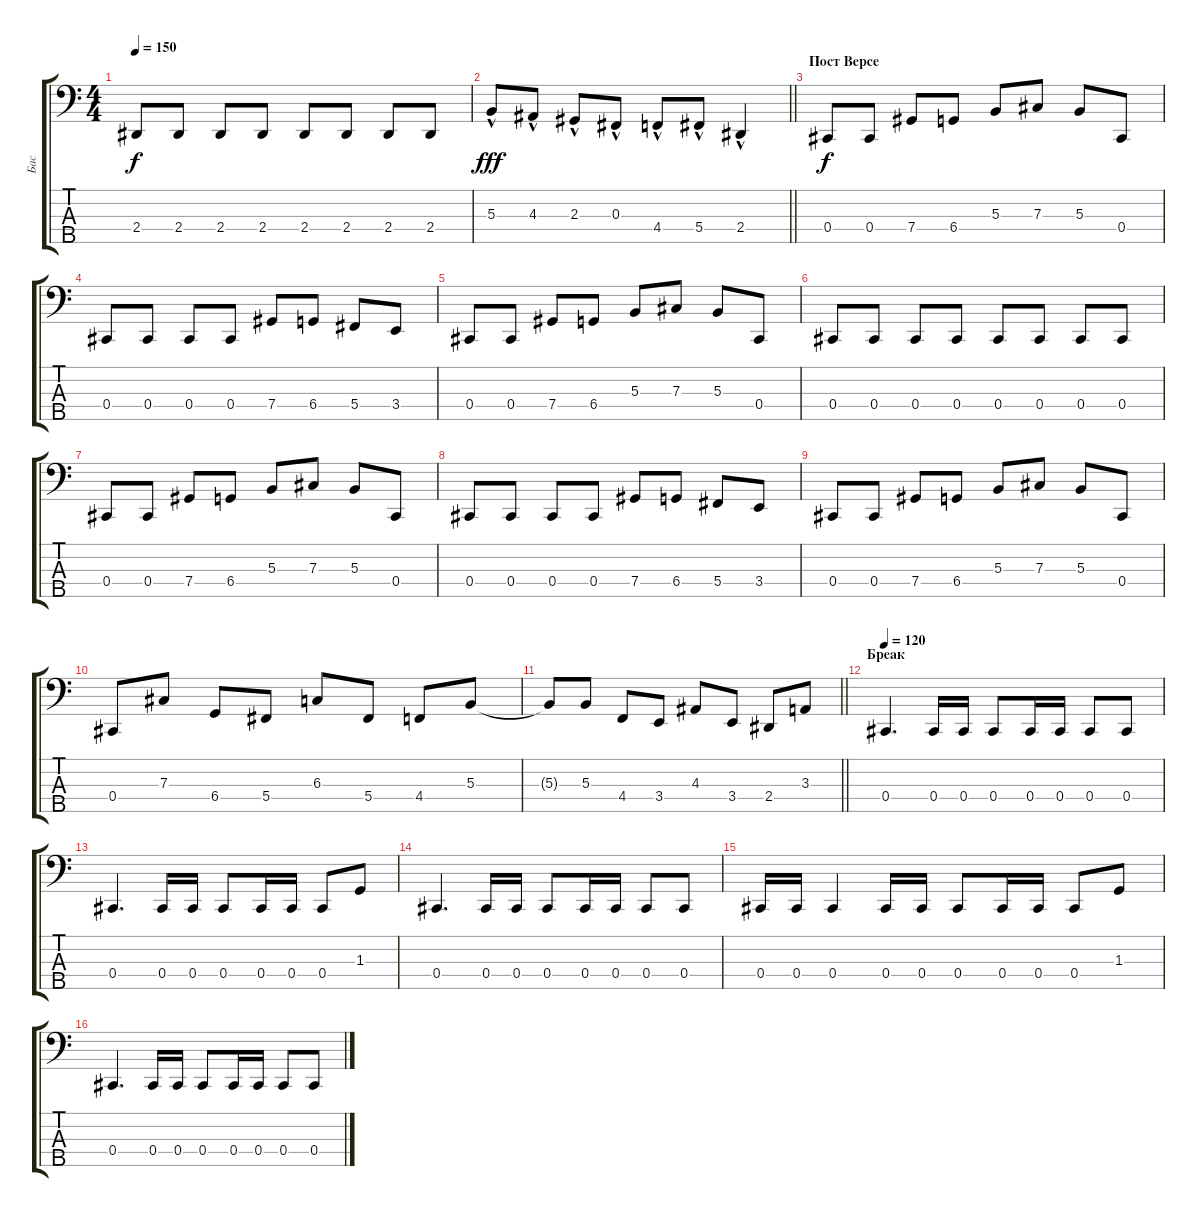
\track ("Бас" "Бас") {instrument electricbasspick}
\staff {score tabs}
\tuning (E2 B1 Gb1 Db1 Ab0) {hide}
\ts (4 4)
\tempo 150
\clef f4
\ks c
2.4.8{dy f} 2.4.8 2.4.8 2.4.8 2.4.8 2.4.8 2.4.8 2.4.8 |
\barLineRight lightlight
5.3{hac}.8{dy fff} 4.3{hac}.8 2.3{hac}.8 0.3{hac}.8 4.4{hac}.8 5.4{hac}.8 2.4{hac}.4 |
\section ("" "Пост Версе")
0.4.8{dy f} 0.4.8 7.4.8 6.4.8 5.3.8 7.3.8 5.3.8 0.4.8 |
0.4.8 0.4.8 0.4.8 0.4.8 7.4.8 6.4.8 5.4.8 3.4.8 |
0.4.8 0.4.8 7.4.8 6.4.8 5.3.8 7.3.8 5.3.8 0.4.8 |
0.4.8 0.4.8 0.4.8 0.4.8 0.4.8 0.4.8 0.4.8 0.4.8 |
0.4.8 0.4.8 7.4.8 6.4.8 5.3.8 7.3.8 5.3.8 0.4.8 |
0.4.8 0.4.8 0.4.8 0.4.8 7.4.8 6.4.8 5.4.8 3.4.8 |
0.4.8 0.4.8 7.4.8 6.4.8 5.3.8 7.3.8 5.3.8 0.4.8 |
0.4.8 7.3.8 6.4.8 5.4.8 6.3.8 5.4.8 4.4.8 5.3.8 |
\barLineRight lightlight
5.3{t}.8 5.3.8 4.4.8 3.4.8 4.3.8 3.4.8 2.4.8 3.3.8 |
\section ("" "Бреак")
\tempo 120
0.4.4{d} 0.4.16 0.4.16 0.4.8 0.4.16 0.4.16 0.4.8 0.4.8 |
0.4.4{d} 0.4.16 0.4.16 0.4.8 0.4.16 0.4.16 0.4.8 1.3.8 |
0.4.4{d} 0.4.16 0.4.16 0.4.8 0.4.16 0.4.16 0.4.8 0.4.8 |
0.4.16 0.4.16 0.4.4 0.4.16 0.4.16 0.4.8 0.4.16 0.4.16 0.4.8 1.3.8 |
0.4.4{d} 0.4.16 0.4.16 0.4.8 0.4.16 0.4.16 0.4.8 0.4.8
